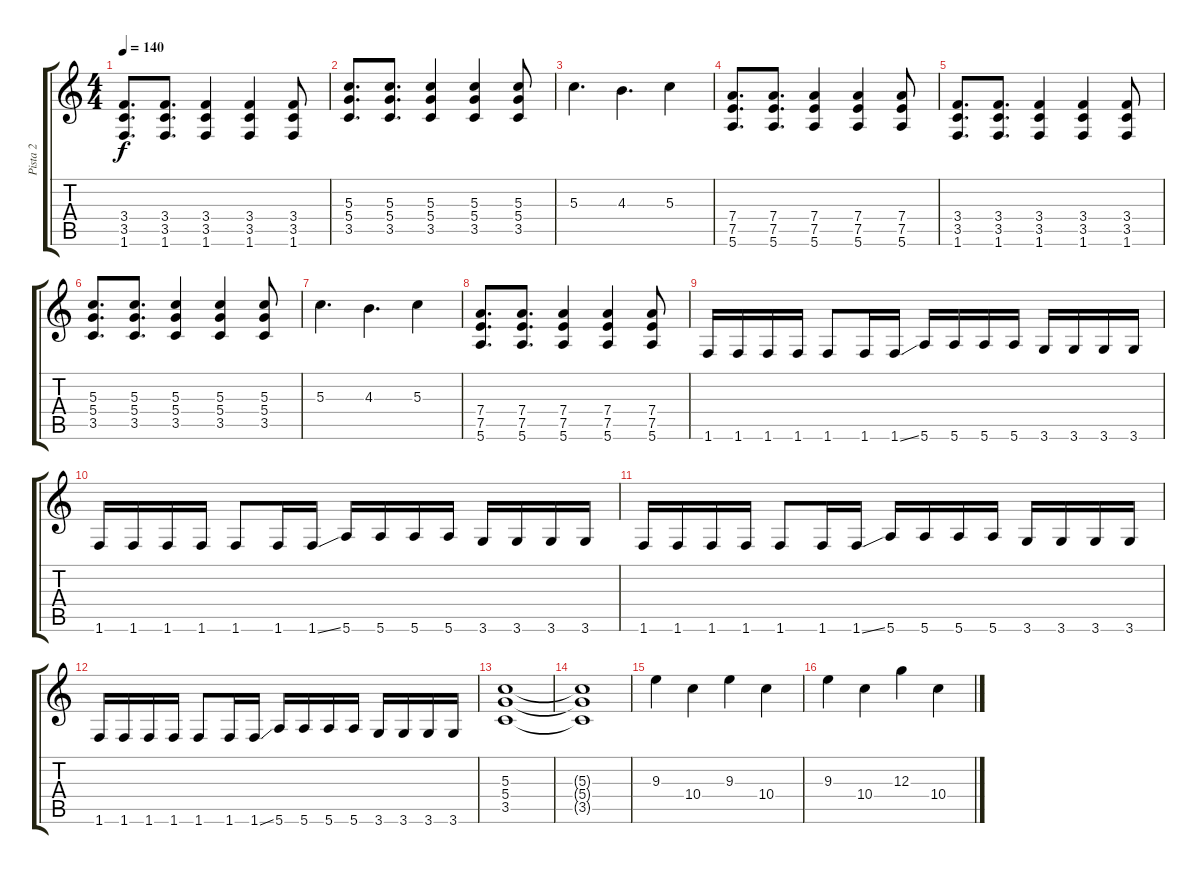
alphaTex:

\track ("Pista 2" "Pista 2") {instrument overdrivenguitar}
\staff {score tabs}
\tuning (E4 B3 G3 D3 A2 E2) {hide}
\ts (4 4)
\tempo 140
\clef g2
\ks c
(3.4 3.5 1.6).8{d dy f} (3.4 3.5 1.6).8{d} (3.4 3.5 1.6).4 (3.4 3.5 1.6).4 (3.4 3.5 1.6).8 |
(5.3 5.4 3.5).8{d} (5.3 5.4 3.5).8{d} (5.3 5.4 3.5).4 (5.3 5.4 3.5).4 (5.3 5.4 3.5).8 |
5.3.4{d} 4.3.4{d} 5.3.4 |
(7.4 7.5 5.6).8{d} (7.4 7.5 5.6).8{d} (7.4 7.5 5.6).4 (7.4 7.5 5.6).4 (7.4 7.5 5.6).8 |
(3.4 3.5 1.6).8{d} (3.4 3.5 1.6).8{d} (3.4 3.5 1.6).4 (3.4 3.5 1.6).4 (3.4 3.5 1.6).8 |
(5.3 5.4 3.5).8{d} (5.3 5.4 3.5).8{d} (5.3 5.4 3.5).4 (5.3 5.4 3.5).4 (5.3 5.4 3.5).8 |
5.3.4{d} 4.3.4{d} 5.3.4 |
(7.4 7.5 5.6).8{d} (7.4 7.5 5.6).8{d} (7.4 7.5 5.6).4 (7.4 7.5 5.6).4 (7.4 7.5 5.6).8 |
1.6.16 1.6.16 1.6.16 1.6.16 1.6.8 1.6.16 1.6{ss}.16 5.6.16 5.6.16 5.6.16 5.6.16 3.6.16 3.6.16 3.6.16 3.6.16 |
1.6.16 1.6.16 1.6.16 1.6.16 1.6.8 1.6.16 1.6{ss}.16 5.6.16 5.6.16 5.6.16 5.6.16 3.6.16 3.6.16 3.6.16 3.6.16 |
1.6.16 1.6.16 1.6.16 1.6.16 1.6.8 1.6.16 1.6{ss}.16 5.6.16 5.6.16 5.6.16 5.6.16 3.6.16 3.6.16 3.6.16 3.6.16 |
1.6.16 1.6.16 1.6.16 1.6.16 1.6.8 1.6.16 1.6{ss}.16 5.6.16 5.6.16 5.6.16 5.6.16 3.6.16 3.6.16 3.6.16 3.6.16 |
(5.3 5.4 3.5).1 |
(5.3{t} 5.4{t} 3.5{t}).1 |
9.3.4 10.4.4 9.3.4 10.4.4 |
9.3.4 10.4.4 12.3.4 10.4.4
